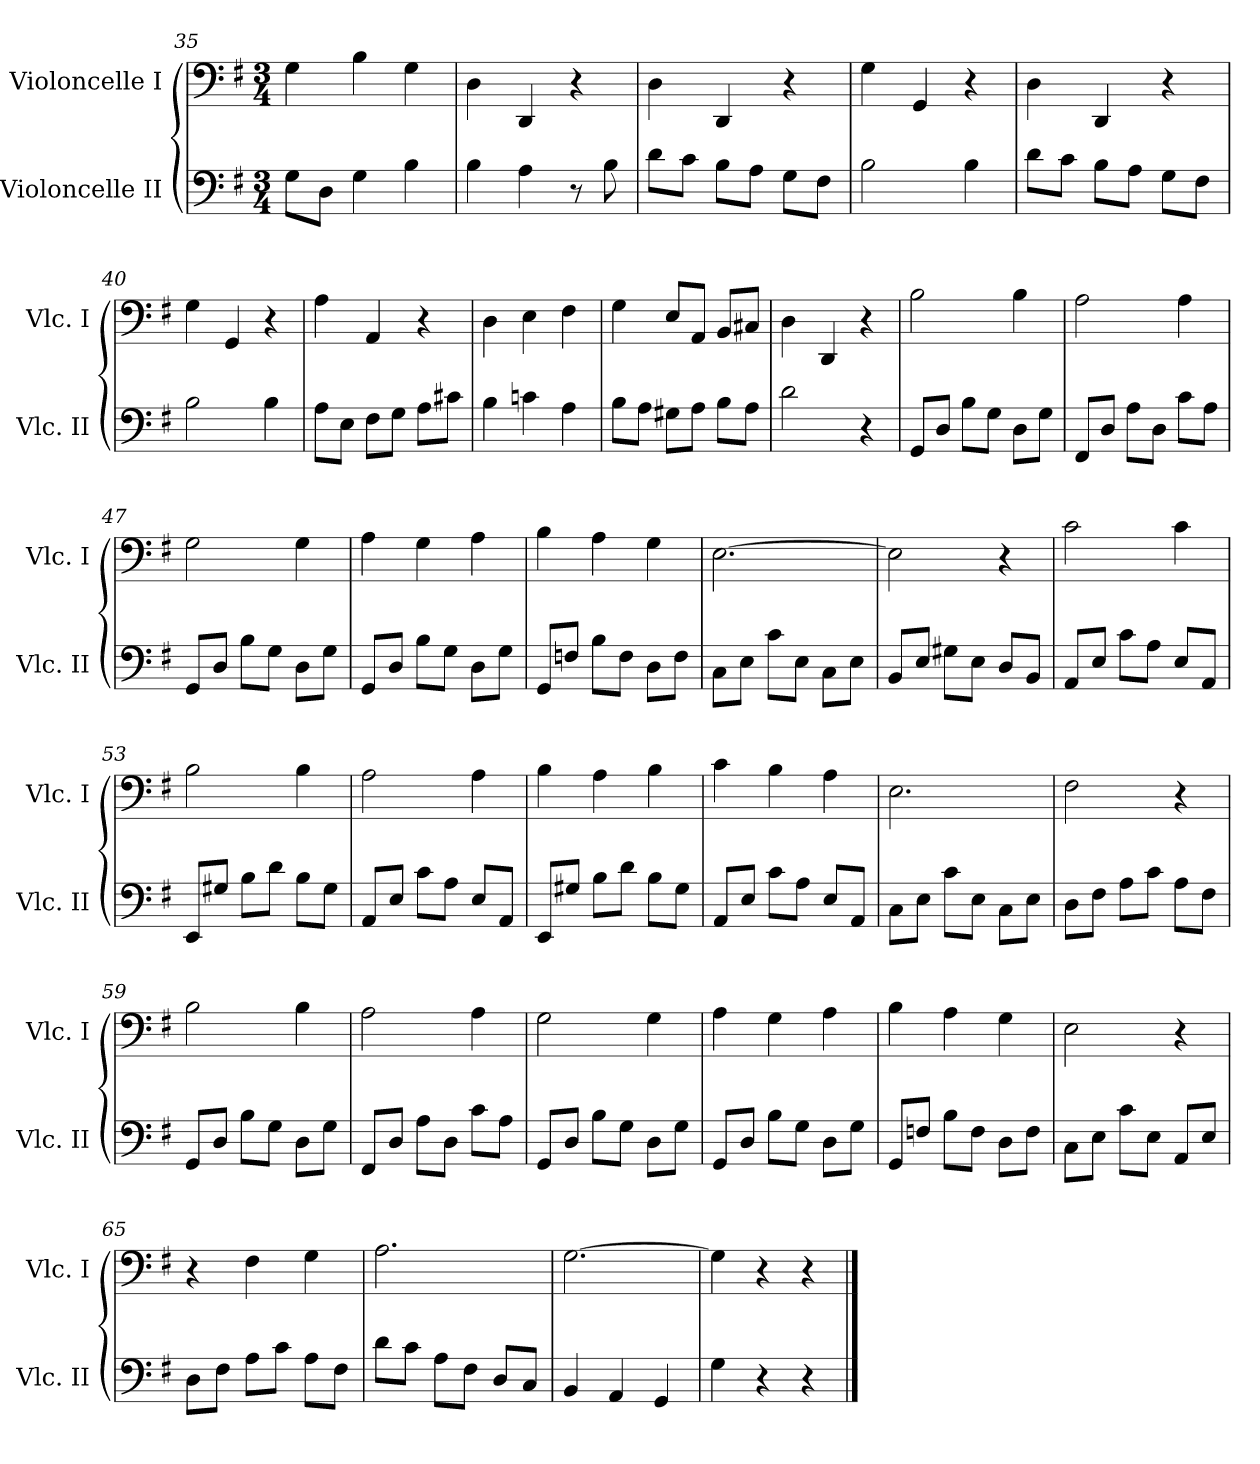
**kern	**kern
*part2	*part1
*staff2	*staff1
*I"Violoncelle II	*I"Violoncelle I
*I'Vlc. II	*I'Vlc. I
*clefF4	*clefF4
*k[f#]	*k[f#]
*G:	*G:
*M3/4	*M3/4
=35	=35
8G\L	4G\
8D\J	.
4G\	4B\
4B\	4G\
=36	=36
4B\	4D\
4A\	4DD/
8r	4r
8B\	.
!!LO:LB:g=z
=37	=37
8d\L	4D\
8c\J	.
8B\L	4DD/
8A\J	.
8G\L	4r
8F#\J	.
=38	=38
2B\	4G\
.	4GG/
4B\	4r
=39	=39
8d\L	4D\
8c\J	.
8B\L	4DD/
8A\J	.
8G\L	4r
8F#\J	.
=40	=40
2B\	4G\
.	4GG/
4B\	4r
=41	=41
8A\L	4A\
8E\J	.
8F#\L	4AA/
8G\J	.
8A\L	4r
8c#X\J	.
=42	=42
4B\	4D\
4cn\	4E\
4A\	4F#\
!!LO:LB:g=z
=43	=43
8B\L	4G\
8A\J	.
8G#X\L	8E/L
8A\J	8AA/J
8B\L	8BB/L
8A\J	8C#X/J
=44	=44
2d\	4D\
.	4DD/
4r	4r
=45	=45
8GG/L	2B\
8D/J	.
8B\L	.
8G\J	.
8D\L	4B\
8G\J	.
=46	=46
8FF#/L	2A\
8D/J	.
8A\L	.
8D\J	.
8c\L	4A\
8A\J	.
=47	=47
8GG/L	2G\
8D/J	.
8B\L	.
8G\J	.
8D\L	4G\
8G\J	.
=48	=48
8GG/L	4A\
8D/J	.
8B\L	4G\
8G\J	.
8D\L	4A\
8G\J	.
!!LO:LB:g=z
=49	=49
8GG/L	4B\
8Fn/J	.
8B\L	4A\
8F\J	.
8D\L	4G\
8F\J	.
=50	=50
8C\L	[2.E\
8E\J	.
8c\L	.
8E\J	.
8C\L	.
8E\J	.
=51	=51
8BB/L	2E\]
8E/J	.
8G#X\L	.
8E\J	.
8D/L	4r
8BB/J	.
=52	=52
8AA/L	2c\
8E/J	.
8c\L	.
8A\J	.
8E/L	4c\
8AA/J	.
=53	=53
8EE/L	2B\
8G#X/J	.
8B\L	.
8d\J	.
8B\L	4B\
8G#\J	.
=54	=54
8AA/L	2A\
8E/J	.
8c\L	.
8A\J	.
8E/L	4A\
8AA/J	.
!!LO:LB:g=z
=55	=55
8EE/L	4B\
8G#X/J	.
8B\L	4A\
8d\J	.
8B\L	4B\
8G#\J	.
=56	=56
8AA/L	4c\
8E/J	.
8c\L	4B\
8A\J	.
8E/L	4A\
8AA/J	.
=57	=57
8C\L	2.E\
8E\J	.
8c\L	.
8E\J	.
8C\L	.
8E\J	.
=58	=58
8D\L	2F#\
8F#\J	.
8A\L	.
8c\J	.
8A\L	4r
8F#\J	.
=59	=59
8GG/L	2B\
8D/J	.
8B\L	.
8G\J	.
8D\L	4B\
8G\J	.
=60	=60
8FF#/L	2A\
8D/J	.
8A\L	.
8D\J	.
8c\L	4A\
8A\J	.
!!LO:LB:g=z
=61	=61
8GG/L	2G\
8D/J	.
8B\L	.
8G\J	.
8D\L	4G\
8G\J	.
=62	=62
8GG/L	4A\
8D/J	.
8B\L	4G\
8G\J	.
8D\L	4A\
8G\J	.
=63	=63
8GG/L	4B\
8Fn/J	.
8B\L	4A\
8F\J	.
8D\L	4G\
8F\J	.
=64	=64
8C\L	2E\
8E\J	.
8c\L	.
8E\J	.
8AA/L	4r
8E/J	.
=65	=65
8D\L	4r
8F#\J	.
8A\L	4F#\
8c\J	.
8A\L	4G\
8F#\J	.
=66	=66
8d\L	2.A\
8c\J	.
8A\L	.
8F#\J	.
8D/L	.
8C/J	.
!!LO:PB:g=z
=67	=67
4BB/	[2.G\
4AA/	.
4GG/	.
=68	=68
4G\	4G\]
4r	4r
4r	4r
==	==
*-	*-
